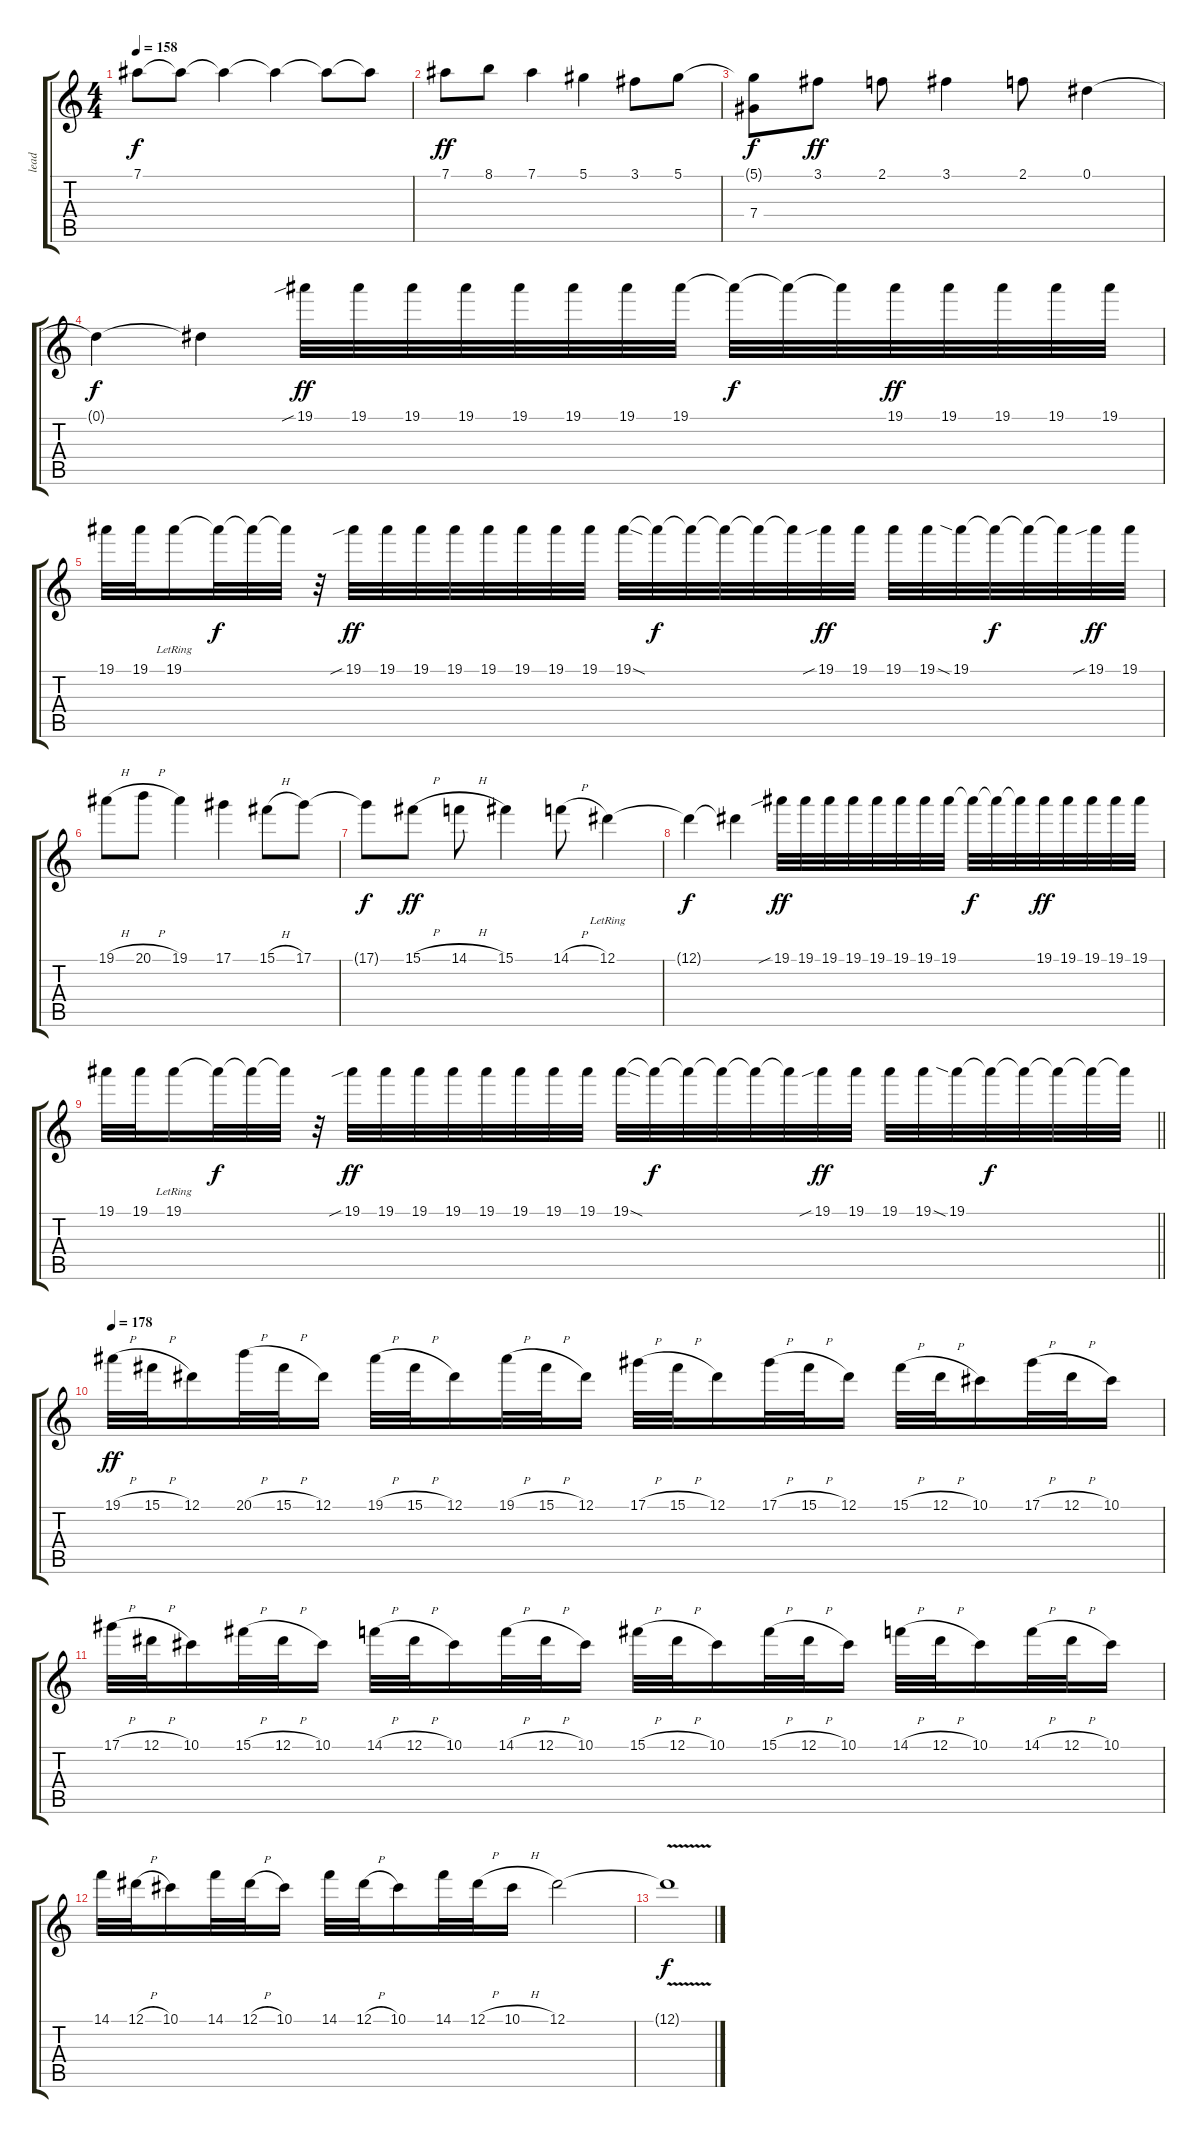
\track ("lead" "lead") {instrument distortionguitar}
\staff {score tabs}
\tuning (Eb4 Bb3 Gb3 Db3 Ab2 Eb2) {hide}
\ts (4 4)
\tempo 158
\clef g2
\ks c
7.1{t}.8{dy f} 7.1{t}.8 7.1{t}.4 7.1{t}.4 7.1{t}.8 7.1{t}.8 |
7.1.8{dy ff} 8.1.8 7.1.4 5.1.4 3.1.8 5.1.8 |
(5.1{t} 7.4).8{dy f} 3.1.8{dy ff} 2.1.8 3.1.4 2.1.8 0.1.4 |
0.1{t}.4{dy f} 0.1{t}.4 19.1{sib}.32{dy ff} 19.1.32 19.1.32 19.1.32 19.1.32 19.1.32 19.1.32 19.1.32 19.1{t}.32{dy f} 19.1{t}.32 19.1{t}.32 19.1.32{dy ff} 19.1.32 19.1.32 19.1.32 19.1.32 |
19.1.32 19.1.32 19.1{lr}.16 19.1{t}.32{dy f} 19.1{t}.32 19.1{t}.32 r.32 19.1{sib}.32{dy ff} 19.1.32 19.1.32 19.1.32 19.1.32 19.1.32 19.1.32 19.1.32 19.1{sod}.32 19.1{t}.32{dy f} 19.1{t}.32 19.1{t}.32 19.1{t}.32 19.1{t}.32 19.1{sib}.32{dy ff} 19.1.32 19.1.32 19.1.32 19.1{sia}.32 19.1{t}.32{dy f} 19.1{t}.32 19.1{t}.32 19.1{sib}.32{dy ff} 19.1.32 |
19.1{h}.8 20.1{h}.8 19.1.4 17.1.4 15.1{h}.8 17.1.8 |
17.1{t}.8{dy f} 15.1{h}.8{dy ff} 14.1{h}.8 15.1.4 14.1{h}.8 12.1{lr}.4 |
12.1{t}.4{dy f} 12.1{t}.4 19.1{sib}.32{dy ff} 19.1.32 19.1.32 19.1.32 19.1.32 19.1.32 19.1.32 19.1.32 19.1{t}.32{dy f} 19.1{t}.32 19.1{t}.32 19.1.32{dy ff} 19.1.32 19.1.32 19.1.32 19.1.32 |
\barLineRight lightlight
19.1.32 19.1.32 19.1{lr}.16 19.1{t}.32{dy f} 19.1{t}.32 19.1{t}.32 r.32 19.1{sib}.32{dy ff} 19.1.32 19.1.32 19.1.32 19.1.32 19.1.32 19.1.32 19.1.32 19.1{sod}.32 19.1{t}.32{dy f} 19.1{t}.32 19.1{t}.32 19.1{t}.32 19.1{t}.32 19.1{sib}.32{dy ff} 19.1.32 19.1.32 19.1.32 19.1{sia}.32 19.1{t}.32{dy f} 19.1{t}.32 19.1{t}.32 19.1{t}.32 19.1{t}.32 |
\tempo 178
19.1{h}.32{dy ff} 15.1{h}.32 12.1.16 20.1{h}.32 15.1{h}.32 12.1.16 19.1{h}.32 15.1{h}.32 12.1.16 19.1{h}.32 15.1{h}.32 12.1.16 17.1{h}.32 15.1{h}.32 12.1.16 17.1{h}.32 15.1{h}.32 12.1.16 15.1{h}.32 12.1{h}.32 10.1.16 17.1{h}.32 12.1{h}.32 10.1.16 |
17.1{h}.32 12.1{h}.32 10.1.16 15.1{h}.32 12.1{h}.32 10.1.16 14.1{h}.32 12.1{h}.32 10.1.16 14.1{h}.32 12.1{h}.32 10.1.16 15.1{h}.32 12.1{h}.32 10.1.16 15.1{h}.32 12.1{h}.32 10.1.16 14.1{h}.32 12.1{h}.32 10.1.16 14.1{h}.32 12.1{h}.32 10.1.16 |
14.1.32 12.1{h}.32 10.1.16 14.1.32 12.1{h}.32 10.1.16 14.1.32 12.1{h}.32 10.1.16 14.1.32 12.1{h}.32 10.1{h}.16 12.1.2 |
12.1{v t}.1{dy f}
